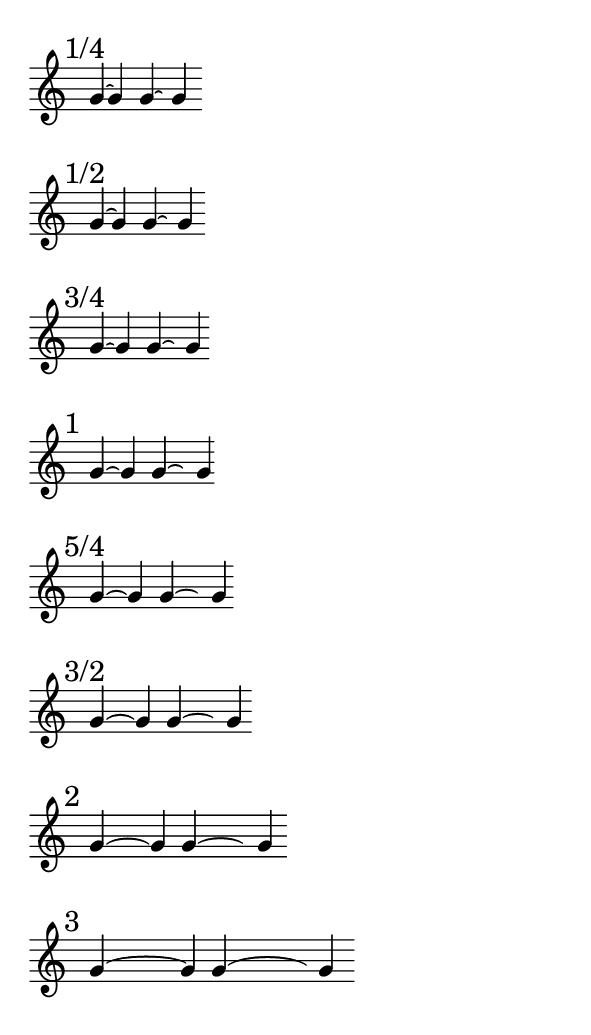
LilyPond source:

\paper { indent = 0  ragged-right = ##t paper-width = 10 \cm line-width = 9 \cm }

shapeTie =
  #(define-music-function (parser location offsets) (list?)
    #{
       \once \override Tie #'control-points = #(alter-curve $offsets)
    #})

#(define ((alter-curve offsets) grob)
   ;; get default control-points
   (let ((coords (ly:tie::calc-control-points grob))
         (n 0))
     ;; add offsets to default coordinates
     (define loop (lambda (n)
                    (set-car! (list-ref coords n)
                              (+ (list-ref offsets (* 2 n))
                                 (car (list-ref coords n))))
                    (set-cdr! (list-ref coords n)
                              (+ (list-ref offsets (1+ (* 2 n)))
                                 (cdr (list-ref coords n))))
                    (if (< n 3)
                        (loop (1+ n)))))
     ;; return altered coordinates
     (loop n)
     coords))

br = { \bar "" \break }

% #(set-global-staff-size 10)

\layout { \context { \Voice \override Tie #'direction = #UP } }

\transpose d g

\new Staff \with { \override StaffSymbol #'line-count = #5 \remove Time_signature_engraver } { \time 9999/1 \set tieWaitForNote = ##t \tieUp
    \mark "1/4"
    d'4*1/4 ~ d'4
    \bar "" 
    <<
      {
        \once \override Tie #'control-points = 
        #'((1.5 . -0.42) (1.637 . -0.18) (2.015 . -0.18) (2.15 . -0.42))
        d'4 ~ \hideNotes d' \unHideNotes
      }
      \new Voice { 
        \once \override Stem #'extra-offset = #'(1.82 . 0)
        \once \override NoteHead #'extra-offset = #'(1.82 . 0) 
        d'4
      }
    >>
    \br 
    
    \mark "1/2"
    d'4*1/2 ~ d'4
    \bar "" 
    <<
      {
        \once \override Tie #'control-points = 
        #'((1.5 . -0.5) (1.7 . -0.2) (2.1 . -0.2) (2.3 . -0.5))
        d'4 ~ \hideNotes d' \unHideNotes
      }
      \new Voice { 
        \once \override Stem #'extra-offset = #'(2.11 . 0)
        \once \override NoteHead #'extra-offset = #'(2.11 . 0) 
        d'4
      }
    >>
    \br
    
    \mark "3/4"
    d'4*3/4 ~ d'4
    \bar "" 
    <<
      {
        \once \override Tie #'control-points = 
        #'((1.554 . -0.55) (1.804 . -0.2) (2.337 . -0.2) (2.587 . -0.55))
        d'4 ~ \hideNotes d' \unHideNotes
      }
      \new Voice { 
        \once \override Stem #'extra-offset = #'(2.51 . 0)
        \once \override NoteHead #'extra-offset = #'(2.51 . 0) 
        d'4
      }
    >>
    \br
    
    \mark "1"
    d'4 ~ d'4
    \bar "" 
    <<
      {
        \once \override Tie #'control-points = 
        #'((1.554 . -0.55) (1.854 . -0.15) (2.639 . -0.15) (2.939 . -0.55))
        d'4 ~ \hideNotes d' \unHideNotes
      }
      \new Voice { 
        \once \override Stem #'extra-offset = #'(3.00 . 0)
        \once \override NoteHead #'extra-offset = #'(3.00 . 0) 
        d'4
      }
    >>
    \br
    
    \mark "5/4"
    d'4 ~ s16 d'4
    \bar "" 
    <<
      {
        \once \override Tie #'control-points = 
        #'((1.554 . -0.6) (2.000 . -0.15) (3.174 . -0.15) (3.647 . -0.6))
        d'4*5/4 ~ \hideNotes d' \unHideNotes
      }
      \new Voice { 
        \once \override Stem #'extra-offset = #'(3.75 . 0)
        \once \override NoteHead #'extra-offset = #'(3.75 . 0) 
        d'4
      }
    >>
    \br
    
    \mark "3/2"
    d'4 ~ s8 d'4
    \bar "" 
    <<
      {
        \once \override Tie #'control-points = 
        #'((1.554 . -0.6) (2.19 . -0.1) (3.759 . -0.1) (4.397 . -0.6))
        d'4*3/2 ~ \hideNotes d' \unHideNotes
      }
      \new Voice { 
        \once \override Stem #'extra-offset = #'(4.5 . 0)
        \once \override NoteHead #'extra-offset = #'(4.5 . 0) 
        d'4
      }
    >>
    \br
    
    \mark "2"
    d'4 ~ s4 d'4
    \bar "" 
    <<
      {
        \once \override Tie #'control-points = 
        #'((1.554 . -0.7) (2.500 . -0.05) (4.883 . -0.05) (5.828 . -0.7))
        d'4*2 ~ \hideNotes d' \unHideNotes
      }
      \new Voice { 
        \once \override Stem #'extra-offset = #'(6.00 . 0)
        \once \override NoteHead #'extra-offset = #'(6.00 . 0) 
        d'4
      }
    >>
    \br
    
    \mark "3"
    d'4 ~ s2 d'4
    \bar "" 
    <<
      {
        \once \override Tie #'control-points = 
        #'((1.554 . -0.45) (2.866 . 0.6) (7.752 . 0.6) (9.065 . -0.45))
        d'4*3 ~ \hideNotes d' \unHideNotes
      }
      \new Voice { 
        \once \override Stem #'extra-offset = #'(9.00 . 0)
        \once \override NoteHead #'extra-offset = #'(9.00 . 0) 
        d'4
      }
    >>
    \br
        
  }